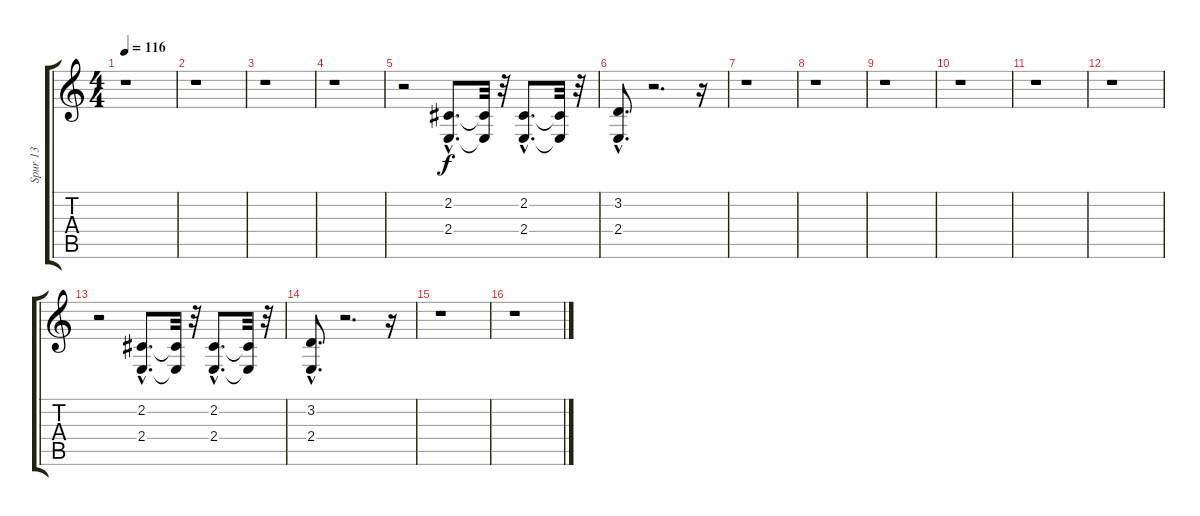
\track ("Spur 13" "Spur 13") {instrument choiraahs}
\staff {score tabs}
\tuning (E4 B3 G3 D3 A2 E2) {hide}
\ts (4 4)
\tempo 116
\clef g2
\ks c
r.1{dy f} |
r.1 |
r.1 |
r.1 |
r.2 (2.2{hac} 2.4{hac}).8{d} (2.2{t} 2.4{t}).32 r.32 (2.2{hac} 2.4{hac}).8{d} (2.2{t} 2.4{t}).32 r.32 |
(3.2{hac} 2.4{hac}).8{d} r.2{d} r.16 |
r.1 |
r.1 |
r.1 |
r.1 |
r.1 |
r.1 |
r.2 (2.2{hac} 2.4{hac}).8{d} (2.2{t} 2.4{t}).32 r.32 (2.2{hac} 2.4{hac}).8{d} (2.2{t} 2.4{t}).32 r.32 |
(3.2{hac} 2.4{hac}).8{d} r.2{d} r.16 |
r.1 |
r.1
